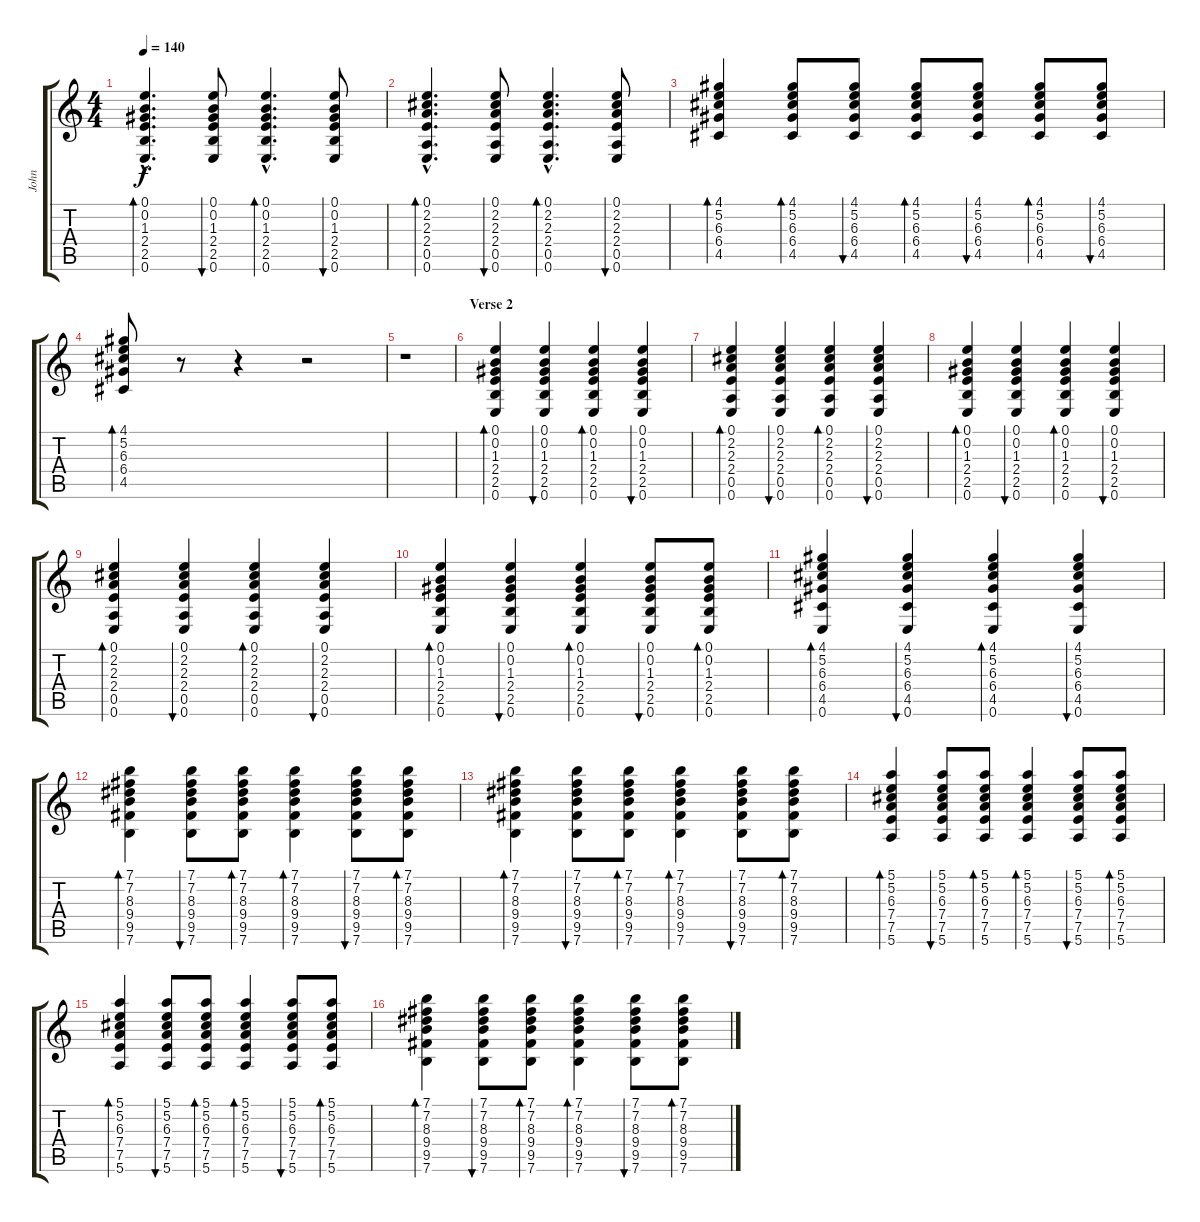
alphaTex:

\track ("John" "John") {instrument acousticguitarnylon}
\staff {score tabs}
\tuning (E4 B3 G3 D3 A2 E2) {hide}
\ts (4 4)
\tempo 140
\clef g2
\ks c
(0.1{hac} 0.2{hac} 1.3{hac} 2.4{hac} 2.5{hac} 0.6{hac}).4{d bd 60 dy f} (0.1 0.2 1.3 2.4 2.5 0.6).8{bu 60} (0.1{hac} 0.2{hac} 1.3{hac} 2.4{hac} 2.5{hac} 0.6{hac}).4{d bd 60} (0.1 0.2 1.3 2.4 2.5 0.6).8{bu 60} |
(0.1{hac} 2.2{hac} 2.3{hac} 2.4{hac} 0.5{hac} 0.6{hac}).4{d bd 60} (0.1 2.2 2.3 2.4 0.5 0.6).8{bu 60} (0.1{hac} 2.2{hac} 2.3{hac} 2.4{hac} 0.5{hac} 0.6{hac}).4{d bd 60} (0.1 2.2 2.3 2.4 0.5 0.6).8{bu 60} |
(4.1 5.2 6.3 6.4 4.5).4{bd 60} (4.1 5.2 6.3 6.4 4.5).8{bd 60} (4.1 5.2 6.3 6.4 4.5).8{bu 60} (4.1 5.2 6.3 6.4 4.5).8{bd 60} (4.1 5.2 6.3 6.4 4.5).8{bu 60} (4.1 5.2 6.3 6.4 4.5).8{bd 60} (4.1 5.2 6.3 6.4 4.5).8{bu 60} |
(4.1 5.2 6.3 6.4 4.5).8{bd 60 volume 14} r.8 r.4 r.2 |
r.1 |
\section ("" "Verse 2")
(0.1 0.2 1.3 2.4 2.5 0.6).4{bd 60 volume 9} (0.1 0.2 1.3 2.4 2.5 0.6).4{bu 60} (0.1 0.2 1.3 2.4 2.5 0.6).4{bd 60} (0.1 0.2 1.3 2.4 2.5 0.6).4{bu 60} |
(0.1 2.2 2.3 2.4 0.5 0.6).4{bd 60} (0.1 2.2 2.3 2.4 0.5 0.6).4{bu 60} (0.1 2.2 2.3 2.4 0.5 0.6).4{bd 60} (0.1 2.2 2.3 2.4 0.5 0.6).4{bu 60} |
(0.1 0.2 1.3 2.4 2.5 0.6).4{bd 60} (0.1 0.2 1.3 2.4 2.5 0.6).4{bu 60} (0.1 0.2 1.3 2.4 2.5 0.6).4{bd 60} (0.1 0.2 1.3 2.4 2.5 0.6).4{bu 60} |
(0.1 2.2 2.3 2.4 0.5 0.6).4{bd 60} (0.1 2.2 2.3 2.4 0.5 0.6).4{bu 60} (0.1 2.2 2.3 2.4 0.5 0.6).4{bd 60} (0.1 2.2 2.3 2.4 0.5 0.6).4{bu 60} |
(0.1 0.2 1.3 2.4 2.5 0.6).4{bd 60} (0.1 0.2 1.3 2.4 2.5 0.6).4{bu 60} (0.1 0.2 1.3 2.4 2.5 0.6).4{bd 60} (0.1 0.2 1.3 2.4 2.5 0.6).8{bu 60} (0.1 0.2 1.3 2.4 2.5 0.6).8{bd 60} |
(4.1 5.2 6.3 6.4 4.5 0.6).4{bd 60} (4.1 5.2 6.3 6.4 4.5 0.6).4{bu 60} (4.1 5.2 6.3 6.4 4.5 0.6).4{bd 60} (4.1 5.2 6.3 6.4 4.5 0.6).4{bu 60} |
(7.1 7.2 8.3 9.4 9.5 7.6).4{bd 60} (7.1 7.2 8.3 9.4 9.5 7.6).8{bu 60} (7.1 7.2 8.3 9.4 9.5 7.6).8{bd 60} (7.1 7.2 8.3 9.4 9.5 7.6).4{bd 60} (7.1 7.2 8.3 9.4 9.5 7.6).8{bu 60} (7.1 7.2 8.3 9.4 9.5 7.6).8{bd 60} |
(7.1 7.2 8.3 9.4 9.5 7.6).4{bd 60} (7.1 7.2 8.3 9.4 9.5 7.6).8{bu 60} (7.1 7.2 8.3 9.4 9.5 7.6).8{bd 60} (7.1 7.2 8.3 9.4 9.5 7.6).4{bd 60} (7.1 7.2 8.3 9.4 9.5 7.6).8{bu 60} (7.1 7.2 8.3 9.4 9.5 7.6).8{bd 60} |
(5.1 5.2 6.3 7.4 7.5 5.6).4{bd 60} (5.1 5.2 6.3 7.4 7.5 5.6).8{bu 60} (5.1 5.2 6.3 7.4 7.5 5.6).8{bd 60} (5.1 5.2 6.3 7.4 7.5 5.6).4{bd 60} (5.1 5.2 6.3 7.4 7.5 5.6).8{bu 60} (5.1 5.2 6.3 7.4 7.5 5.6).8{bd 60} |
(5.1 5.2 6.3 7.4 7.5 5.6).4{bd 60} (5.1 5.2 6.3 7.4 7.5 5.6).8{bu 60} (5.1 5.2 6.3 7.4 7.5 5.6).8{bd 60} (5.1 5.2 6.3 7.4 7.5 5.6).4{bd 60} (5.1 5.2 6.3 7.4 7.5 5.6).8{bu 60} (5.1 5.2 6.3 7.4 7.5 5.6).8{bd 60} |
(7.1 7.2 8.3 9.4 9.5 7.6).4{bd 60} (7.1 7.2 8.3 9.4 9.5 7.6).8{bu 60} (7.1 7.2 8.3 9.4 9.5 7.6).8{bd 60} (7.1 7.2 8.3 9.4 9.5 7.6).4{bd 60} (7.1 7.2 8.3 9.4 9.5 7.6).8{bu 60} (7.1 7.2 8.3 9.4 9.5 7.6).8{bd 60}
